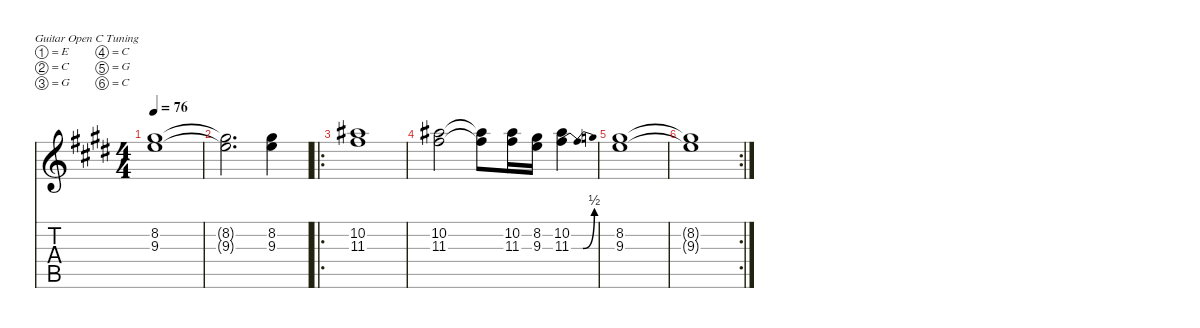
\defaultSystemsLayout 4
\hideDynamics
\bracketExtendMode nobrackets
\singleTrackTrackNamePolicy hidden
\multiTrackTrackNamePolicy hidden
\firstSystemTrackNameMode fullname
\otherSystemsTrackNameOrientation horizontal
\track ("Guitar 2" "dist.guit.") {instrument distortionguitar}
\staff {score tabs}
\tuning (E4 C4 G3 C3 G2 C2)
\ts (4 4)
\tempo 76
\clef g2
\ks e
(8.2{acc #} 9.3{acc forcenatural}).1{dy f beam Down} |
(8.2{t acc #} 9.3{t acc forcenatural}).2{d beam Down} (8.2{acc #} 9.3{acc forcenatural}).4{beam Down} |
\ro
(10.2{acc #} 11.3{acc #}).1{beam Down} |
(10.2{acc #} 11.3{acc #}).2{beam Down} (10.2{t acc #} 11.3{t acc #}).8{beam Down} (10.2{acc #} 11.3{acc #}).16{beam Down} (8.2{acc #} 9.3{acc forcenatural}).16{beam Down} (10.2{acc #} 11.3{be (bendrelease 0 0 14.0000004 2 25.999999199999998 2 7.0000002 0) acc #}).4{beam Down} |
(8.2{acc #} 9.3{acc forcenatural}).1{beam Down} |
\rc 2
(8.2{t acc #} 9.3{t acc forcenatural}).1{beam Down}
